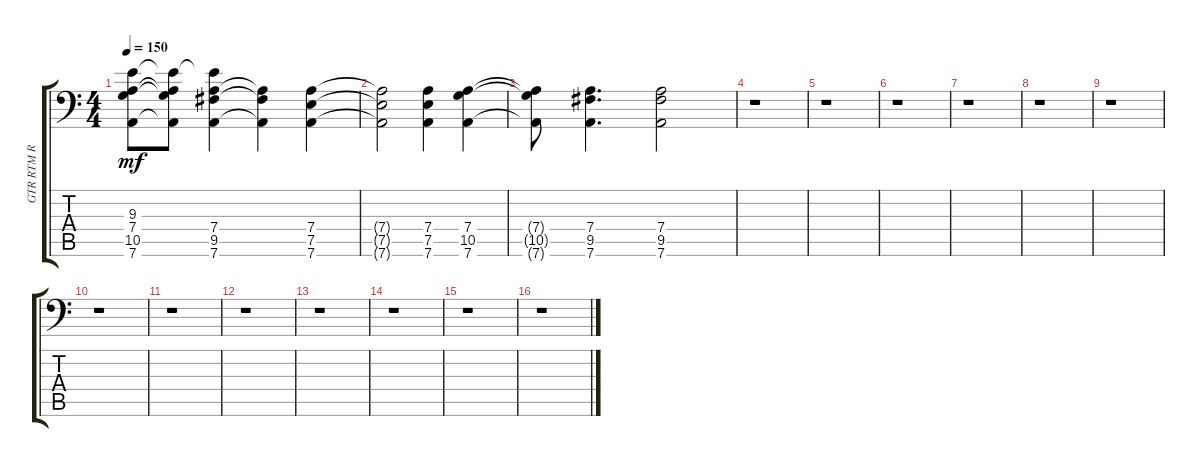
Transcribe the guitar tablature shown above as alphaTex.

\track ("GTR RTM R" "GTR RTM R") {instrument overdrivenguitar}
\staff {score tabs}
\tuning (E3 C3 G2 D2 A1 D1) {hide}
\ts (4 4)
\tempo 150
\clef f4
\ks c
(9.3{t} 7.4{t} 10.5{t} 7.6{t}).8{dy mf} (9.3{t} 7.4{t} 10.5{t} 7.6{t}).8 (9.3{t} 7.4 9.5 7.6).4 (7.4{t} 9.5{t} 7.6{t}).4 (7.4 7.5 7.6).4 |
(7.4{t} 7.5{t} 7.6{t}).2 (7.4 7.5 7.6).4 (7.4 10.5 7.6).4 |
(7.4{t} 10.5{t} 7.6{t}).8 (7.4 9.5 7.6).4{d} (7.4 9.5 7.6).2 |
r.1 |
r.1 |
r.1 |
r.1 |
r.1 |
r.1 |
r.1 |
r.1 |
r.1 |
r.1 |
r.1 |
r.1 |
r.1
